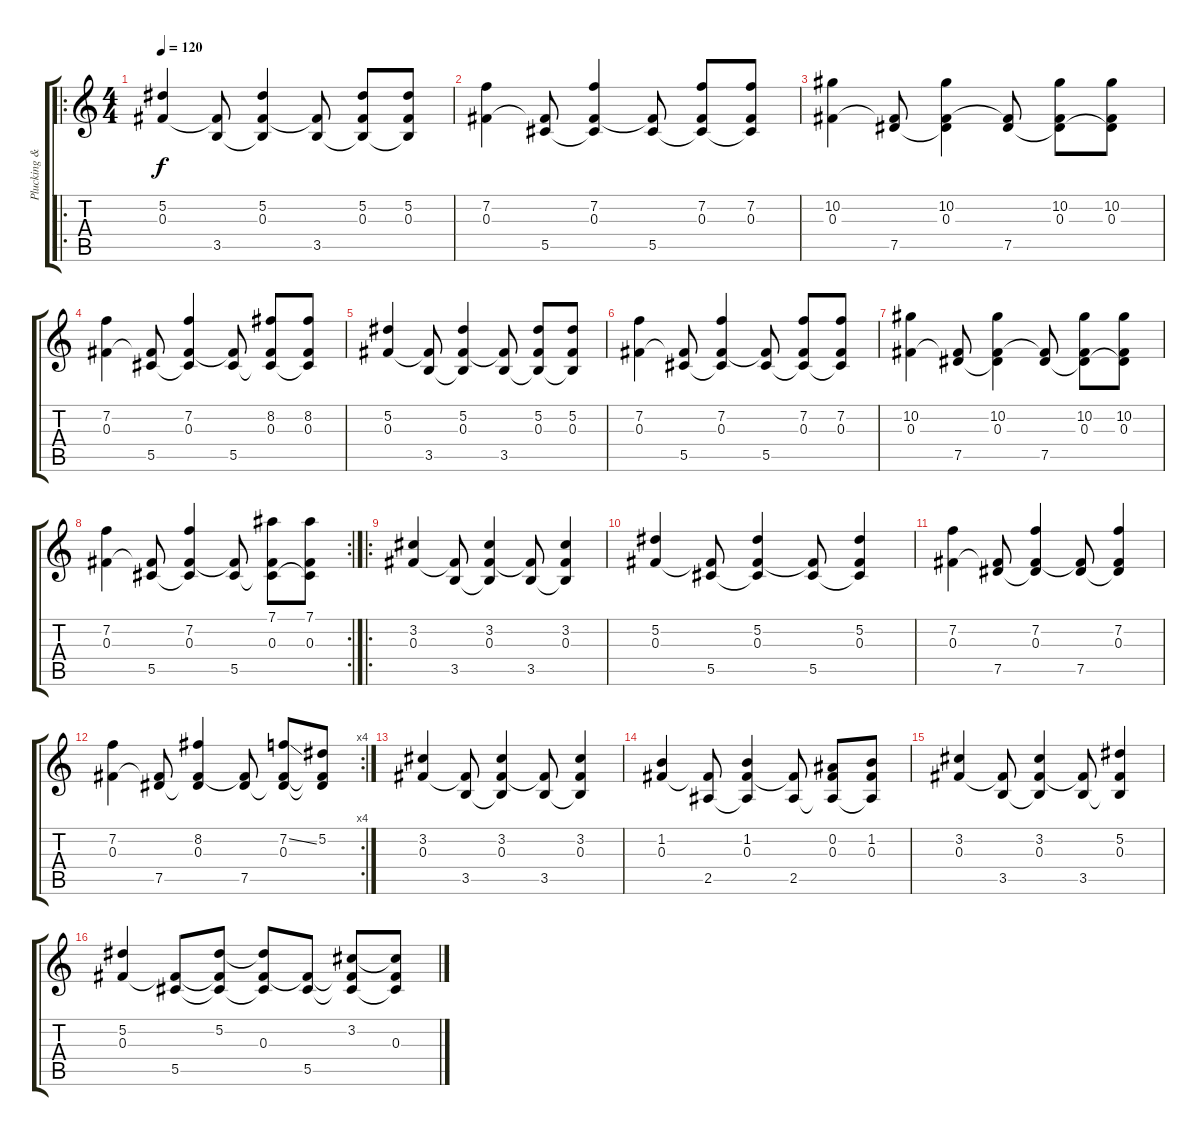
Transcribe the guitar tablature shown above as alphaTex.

\track ("Plucking & Rythm" "Plucking &") {instrument acousticguitarsteel}
\staff {score tabs}
\tuning (Eb4 Bb3 Gb3 Db3 Ab2 Eb2) {hide}
\ro
\ts (4 4)
\tempo 120
\clef g2
\ks c
(5.2 0.3).4{dy f} (0.3{t} 3.5).8 (5.2 0.3 3.5{t}).4 (0.3{t} 3.5).8 (5.2 0.3 3.5{t}).8 (5.2 0.3 3.5{t}).8 |
(7.2 0.3).4 (0.3{t} 5.5).8 (7.2 0.3 5.5{t}).4 (0.3{t} 5.5).8 (7.2 0.3 5.5{t}).8 (7.2 0.3 5.5{t}).8 |
(10.2 0.3).4 (0.3{t} 7.5).8 (10.2 0.3 7.5{t}).4 (0.3{t} 7.5).8 (10.2 0.3 7.5{t}).8 (10.2 0.3 7.5{t}).8 |
(7.2 0.3).4 (0.3{t} 5.5).8 (7.2 0.3 5.5{t}).4 (0.3{t} 5.5).8 (8.2 0.3 5.5{t}).8 (8.2 0.3 5.5{t}).8 |
(5.2 0.3).4 (0.3{t} 3.5).8 (5.2 0.3 3.5{t}).4 (0.3{t} 3.5).8 (5.2 0.3 3.5{t}).8 (5.2 0.3 3.5{t}).8 |
(7.2 0.3).4 (0.3{t} 5.5).8 (7.2 0.3 5.5{t}).4 (0.3{t} 5.5).8 (7.2 0.3 5.5{t}).8 (7.2 0.3 5.5{t}).8 |
(10.2 0.3).4 (0.3{t} 7.5).8 (10.2 0.3 7.5{t}).4 (0.3{t} 7.5).8 (10.2 0.3 7.5{t}).8 (10.2 0.3 7.5{t}).8 |
\rc 2
(7.2 0.3).4 (0.3{t} 5.5).8 (7.2 0.3 5.5{t}).4 (0.3{t} 5.5).8 (7.1 0.3 5.5{t}).8 (7.1 0.3 5.5{t}).8 |
\ro
(3.2 0.3).4 (0.3{t} 3.5).8 (3.2 0.3 3.5{t}).4 (0.3{t} 3.5).8 (3.2 0.3 3.5{t}).4 |
(5.2 0.3).4 (0.3{t} 5.5).8 (5.2 0.3 5.5{t}).4 (0.3{t} 5.5).8 (5.2 0.3 5.5{t}).4 |
(7.2 0.3).4 (0.3{t} 7.5).8 (7.2 0.3 7.5{t}).4 (0.3{t} 7.5).8 (7.2 0.3 7.5{t}).4 |
\rc 4
(7.2 0.3).4 (0.3{t} 7.5).8 (8.2 0.3 7.5{t}).4 (0.3{t} 7.5).8 (7.2{ss} 0.3 7.5{t}).8 (5.2 0.3{t} 7.5{t}).8 |
(3.2 0.3).4 (0.3{t} 3.5).8 (3.2 0.3 3.5{t}).4 (0.3{t} 3.5).8 (3.2 0.3 3.5{t}).4 |
(1.2 0.3).4 (0.3{t} 2.5).8 (1.2 0.3 2.5{t}).4 (0.3{t} 2.5).8 (0.2 0.3 2.5{t}).8 (1.2 0.3 2.5{t}).8 |
(3.2 0.3).4 (0.3{t} 3.5).8 (3.2 0.3 3.5{t}).4 (0.3{t} 3.5).8 (5.2 0.3 3.5{t}).4 |
(5.2 0.3).4 (0.3{t} 5.5).8 (5.2 0.3{t} 5.5{t}).8 (5.2{t} 0.3 5.5{t}).8 (0.3{t} 5.5).8 (3.2 0.3{t} 5.5{t}).8 (3.2{t} 0.3 5.5{t}).8
